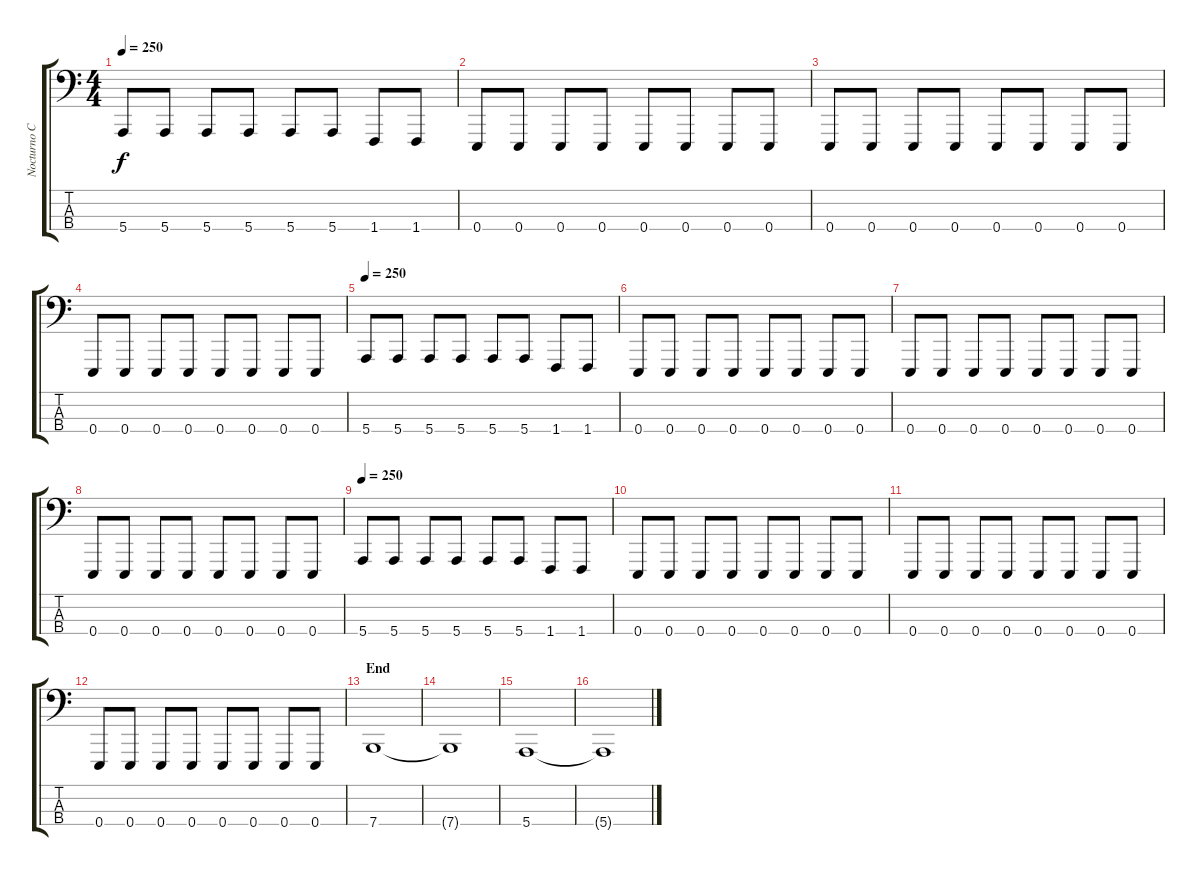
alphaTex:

\track ("Nocturno Culto" "Nocturno C") {instrument cello}
\staff {score tabs}
\tuning (G2 D2 A1 E1) {hide}
\ts (4 4)
\tempo 250
\clef f4
\ks c
5.4.8{dy f} 5.4.8 5.4.8 5.4.8 5.4.8 5.4.8 1.4.8 1.4.8 |
0.4.8 0.4.8 0.4.8 0.4.8 0.4.8 0.4.8 0.4.8 0.4.8 |
0.4.8 0.4.8 0.4.8 0.4.8 0.4.8 0.4.8 0.4.8 0.4.8 |
0.4.8 0.4.8 0.4.8 0.4.8 0.4.8 0.4.8 0.4.8 0.4.8 |
\tempo 250
5.4.8 5.4.8 5.4.8 5.4.8 5.4.8 5.4.8 1.4.8 1.4.8 |
0.4.8 0.4.8 0.4.8 0.4.8 0.4.8 0.4.8 0.4.8 0.4.8 |
0.4.8 0.4.8 0.4.8 0.4.8 0.4.8 0.4.8 0.4.8 0.4.8 |
0.4.8 0.4.8 0.4.8 0.4.8 0.4.8 0.4.8 0.4.8 0.4.8 |
\tempo 250
5.4.8 5.4.8 5.4.8 5.4.8 5.4.8 5.4.8 1.4.8 1.4.8 |
0.4.8 0.4.8 0.4.8 0.4.8 0.4.8 0.4.8 0.4.8 0.4.8 |
0.4.8 0.4.8 0.4.8 0.4.8 0.4.8 0.4.8 0.4.8 0.4.8 |
0.4.8 0.4.8 0.4.8 0.4.8 0.4.8 0.4.8 0.4.8 0.4.8 |
\section ("" "End")
7.4.1 |
7.4{t}.1 |
5.4.1 |
5.4{t}.1
